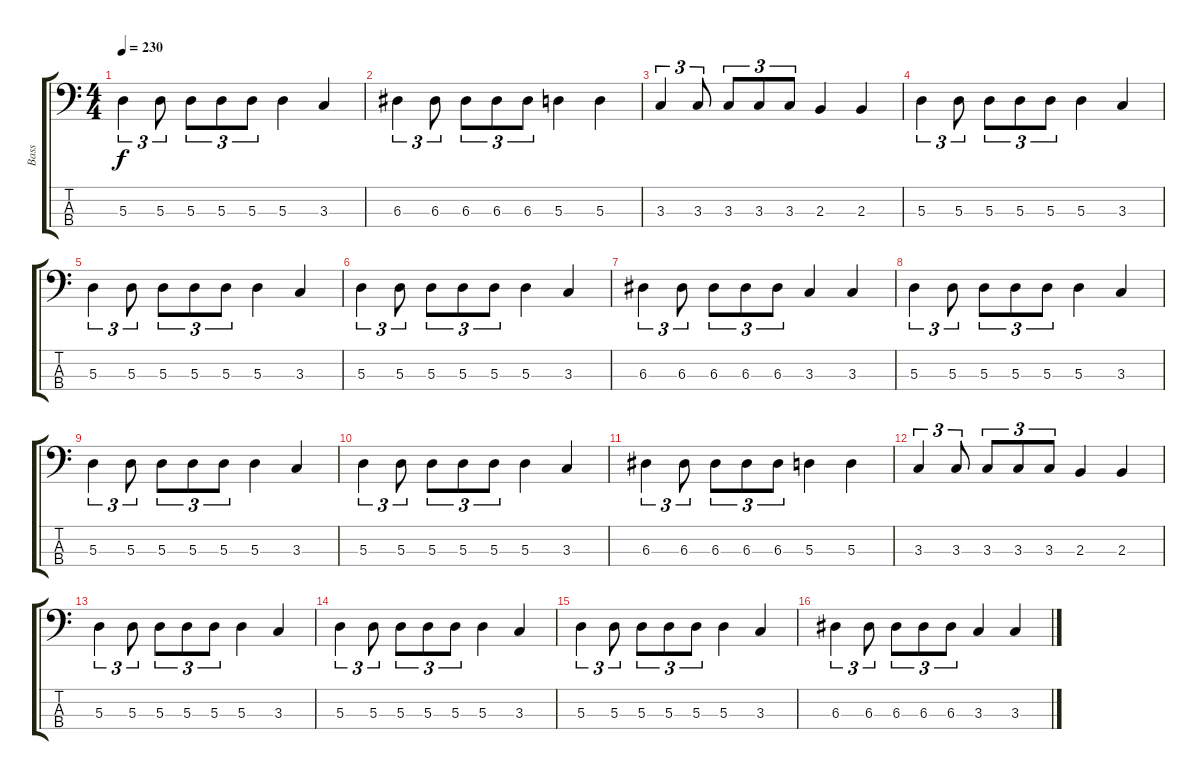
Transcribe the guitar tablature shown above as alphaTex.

\track ("Bass" "Bass") {instrument electricbassfinger}
\staff {score tabs}
\tuning (G2 D2 A1 E1) {hide}
\ts (4 4)
\tempo 230
\clef f4
\ks c
5.3.4{tu (3 2) dy f} 5.3.8{tu (3 2)} 5.3.8{tu (3 2)} 5.3.8{tu (3 2)} 5.3.8{tu (3 2)} 5.3.4 3.3.4 |
6.3.4{tu (3 2)} 6.3.8{tu (3 2)} 6.3.8{tu (3 2)} 6.3.8{tu (3 2)} 6.3.8{tu (3 2)} 5.3.4 5.3.4 |
3.3.4{tu (3 2)} 3.3.8{tu (3 2)} 3.3.8{tu (3 2)} 3.3.8{tu (3 2)} 3.3.8{tu (3 2)} 2.3.4 2.3.4 |
5.3.4{tu (3 2)} 5.3.8{tu (3 2)} 5.3.8{tu (3 2)} 5.3.8{tu (3 2)} 5.3.8{tu (3 2)} 5.3.4 3.3.4 |
5.3.4{tu (3 2)} 5.3.8{tu (3 2)} 5.3.8{tu (3 2)} 5.3.8{tu (3 2)} 5.3.8{tu (3 2)} 5.3.4 3.3.4 |
5.3.4{tu (3 2)} 5.3.8{tu (3 2)} 5.3.8{tu (3 2)} 5.3.8{tu (3 2)} 5.3.8{tu (3 2)} 5.3.4 3.3.4 |
6.3.4{tu (3 2)} 6.3.8{tu (3 2)} 6.3.8{tu (3 2)} 6.3.8{tu (3 2)} 6.3.8{tu (3 2)} 3.3.4 3.3.4 |
5.3.4{tu (3 2)} 5.3.8{tu (3 2)} 5.3.8{tu (3 2)} 5.3.8{tu (3 2)} 5.3.8{tu (3 2)} 5.3.4 3.3.4 |
5.3.4{tu (3 2)} 5.3.8{tu (3 2)} 5.3.8{tu (3 2)} 5.3.8{tu (3 2)} 5.3.8{tu (3 2)} 5.3.4 3.3.4 |
5.3.4{tu (3 2)} 5.3.8{tu (3 2)} 5.3.8{tu (3 2)} 5.3.8{tu (3 2)} 5.3.8{tu (3 2)} 5.3.4 3.3.4 |
6.3.4{tu (3 2)} 6.3.8{tu (3 2)} 6.3.8{tu (3 2)} 6.3.8{tu (3 2)} 6.3.8{tu (3 2)} 5.3.4 5.3.4 |
3.3.4{tu (3 2)} 3.3.8{tu (3 2)} 3.3.8{tu (3 2)} 3.3.8{tu (3 2)} 3.3.8{tu (3 2)} 2.3.4 2.3.4 |
5.3.4{tu (3 2)} 5.3.8{tu (3 2)} 5.3.8{tu (3 2)} 5.3.8{tu (3 2)} 5.3.8{tu (3 2)} 5.3.4 3.3.4 |
5.3.4{tu (3 2)} 5.3.8{tu (3 2)} 5.3.8{tu (3 2)} 5.3.8{tu (3 2)} 5.3.8{tu (3 2)} 5.3.4 3.3.4 |
5.3.4{tu (3 2)} 5.3.8{tu (3 2)} 5.3.8{tu (3 2)} 5.3.8{tu (3 2)} 5.3.8{tu (3 2)} 5.3.4 3.3.4 |
6.3.4{tu (3 2)} 6.3.8{tu (3 2)} 6.3.8{tu (3 2)} 6.3.8{tu (3 2)} 6.3.8{tu (3 2)} 3.3.4 3.3.4
